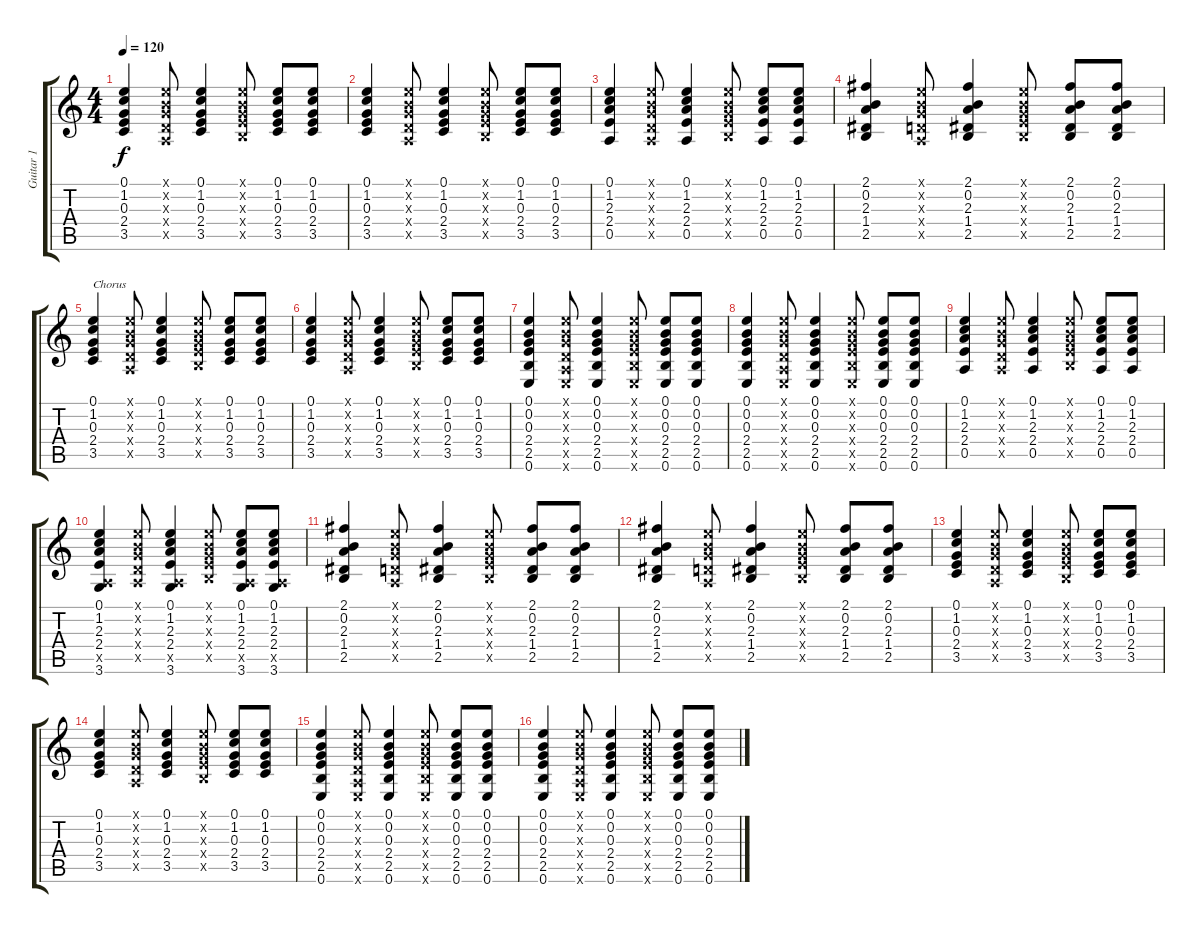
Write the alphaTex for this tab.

\track ("Guitar 1" "Guitar 1") {instrument acousticguitarsteel}
\staff {score tabs}
\tuning (E4 B3 G3 D3 A2 E2) {hide}
\ts (4 4)
\tempo 120
\clef g2
\ks c
(0.1 1.2 0.3 2.4 3.5).4{dy f} (0.1{x} 0.2{x} 0.3{x} 0.4{x} 0.5{x}).8 (0.1 1.2 0.3 2.4 3.5).4 (0.1{x} 0.2{x} 0.3{x} 2.4{x} 2.5{x}).8 (0.1 1.2 0.3 2.4 3.5).8 (0.1 1.2 0.3 2.4 3.5).8 |
(0.1 1.2 0.3 2.4 3.5).4 (0.1{x} 0.2{x} 0.3{x} 0.4{x} 0.5{x}).8 (0.1 1.2 0.3 2.4 3.5).4 (0.1{x} 0.2{x} 0.3{x} 2.4{x} 2.5{x}).8 (0.1 1.2 0.3 2.4 3.5).8 (0.1 1.2 0.3 2.4 3.5).8 |
(0.1 1.2 2.3 2.4 0.5).4 (0.1{x} 0.2{x} 0.3{x} 0.4{x} 0.5{x}).8 (0.1 1.2 2.3 2.4 0.5).4 (0.1{x} 0.2{x} 0.3{x} 2.4{x} 2.5{x}).8 (0.1 1.2 2.3 2.4 0.5).8 (0.1 1.2 2.3 2.4 0.5).8 |
(2.1 0.2 2.3 1.4 2.5).4 (0.1{x} 0.2{x} 0.3{x} 0.4{x} 0.5{x}).8 (2.1 0.2 2.3 1.4 2.5).4 (0.1{x} 0.2{x} 0.3{x} 2.4{x} 2.5{x}).8 (2.1 0.2 2.3 1.4 2.5).8 (2.1 0.2 2.3 1.4 2.5).8 |
(0.1 1.2 0.3 2.4 3.5).4{txt "Chorus"} (0.1{x} 0.2{x} 0.3{x} 0.4{x} 0.5{x}).8 (0.1 1.2 0.3 2.4 3.5).4 (0.1{x} 0.2{x} 0.3{x} 2.4{x} 2.5{x}).8 (0.1 1.2 0.3 2.4 3.5).8 (0.1 1.2 0.3 2.4 3.5).8 |
(0.1 1.2 0.3 2.4 3.5).4 (0.1{x} 0.2{x} 0.3{x} 0.4{x} 0.5{x}).8 (0.1 1.2 0.3 2.4 3.5).4 (0.1{x} 0.2{x} 0.3{x} 2.4{x} 2.5{x}).8 (0.1 1.2 0.3 2.4 3.5).8 (0.1 1.2 0.3 2.4 3.5).8 |
(0.1 0.2 0.3 2.4 2.5 0.6).4 (0.1{x} 0.2{x} 0.3{x} 0.4{x} 0.5{x} 0.6{x}).8 (0.1 0.2 0.3 2.4 2.5 0.6).4 (0.1{x} 0.2{x} 0.3{x} 2.4{x} 2.5{x} 0.6{x}).8 (0.1 0.2 0.3 2.4 2.5 0.6).8 (0.1 0.2 0.3 2.4 2.5 0.6).8 |
(0.1 0.2 0.3 2.4 2.5 0.6).4 (0.1{x} 0.2{x} 0.3{x} 0.4{x} 0.5{x} 0.6{x}).8 (0.1 0.2 0.3 2.4 2.5 0.6).4 (0.1{x} 0.2{x} 0.3{x} 2.4{x} 2.5{x} 0.6{x}).8 (0.1 0.2 0.3 2.4 2.5 0.6).8 (0.1 0.2 0.3 2.4 2.5 0.6).8 |
(0.1 1.2 2.3 2.4 0.5).4 (0.1{x} 0.2{x} 0.3{x} 0.4{x} 0.5{x}).8 (0.1 1.2 2.3 2.4 0.5).4 (0.1{x} 0.2{x} 0.3{x} 2.4{x} 2.5{x}).8 (0.1 1.2 2.3 2.4 0.5).8 (0.1 1.2 2.3 2.4 0.5).8 |
(0.1 1.2 2.3 2.4 0.5{x} 3.6).4 (0.1{x} 0.2{x} 0.3{x} 0.4{x} 0.5{x}).8 (0.1 1.2 2.3 2.4 0.5{x} 3.6).4 (0.1{x} 0.2{x} 0.3{x} 2.4{x} 2.5{x}).8 (0.1 1.2 2.3 2.4 0.5{x} 3.6).8 (0.1 1.2 2.3 2.4 0.5{x} 3.6).8 |
(2.1 0.2 2.3 1.4 2.5).4 (0.1{x} 0.2{x} 0.3{x} 0.4{x} 0.5{x}).8 (2.1 0.2 2.3 1.4 2.5).4 (0.1{x} 0.2{x} 0.3{x} 2.4{x} 2.5{x}).8 (2.1 0.2 2.3 1.4 2.5).8 (2.1 0.2 2.3 1.4 2.5).8 |
(2.1 0.2 2.3 1.4 2.5).4 (0.1{x} 0.2{x} 0.3{x} 0.4{x} 0.5{x}).8 (2.1 0.2 2.3 1.4 2.5).4 (0.1{x} 0.2{x} 0.3{x} 2.4{x} 2.5{x}).8 (2.1 0.2 2.3 1.4 2.5).8 (2.1 0.2 2.3 1.4 2.5).8 |
(0.1 1.2 0.3 2.4 3.5).4 (0.1{x} 0.2{x} 0.3{x} 0.4{x} 0.5{x}).8 (0.1 1.2 0.3 2.4 3.5).4 (0.1{x} 0.2{x} 0.3{x} 2.4{x} 2.5{x}).8 (0.1 1.2 0.3 2.4 3.5).8 (0.1 1.2 0.3 2.4 3.5).8 |
(0.1 1.2 0.3 2.4 3.5).4 (0.1{x} 0.2{x} 0.3{x} 0.4{x} 0.5{x}).8 (0.1 1.2 0.3 2.4 3.5).4 (0.1{x} 0.2{x} 0.3{x} 2.4{x} 2.5{x}).8 (0.1 1.2 0.3 2.4 3.5).8 (0.1 1.2 0.3 2.4 3.5).8 |
(0.1 0.2 0.3 2.4 2.5 0.6).4 (0.1{x} 0.2{x} 0.3{x} 0.4{x} 0.5{x} 0.6{x}).8 (0.1 0.2 0.3 2.4 2.5 0.6).4 (0.1{x} 0.2{x} 0.3{x} 2.4{x} 2.5{x} 0.6{x}).8 (0.1 0.2 0.3 2.4 2.5 0.6).8 (0.1 0.2 0.3 2.4 2.5 0.6).8 |
(0.1 0.2 0.3 2.4 2.5 0.6).4 (0.1{x} 0.2{x} 0.3{x} 0.4{x} 0.5{x} 0.6{x}).8 (0.1 0.2 0.3 2.4 2.5 0.6).4 (0.1{x} 0.2{x} 0.3{x} 2.4{x} 2.5{x} 0.6{x}).8 (0.1 0.2 0.3 2.4 2.5 0.6).8 (0.1 0.2 0.3 2.4 2.5 0.6).8
